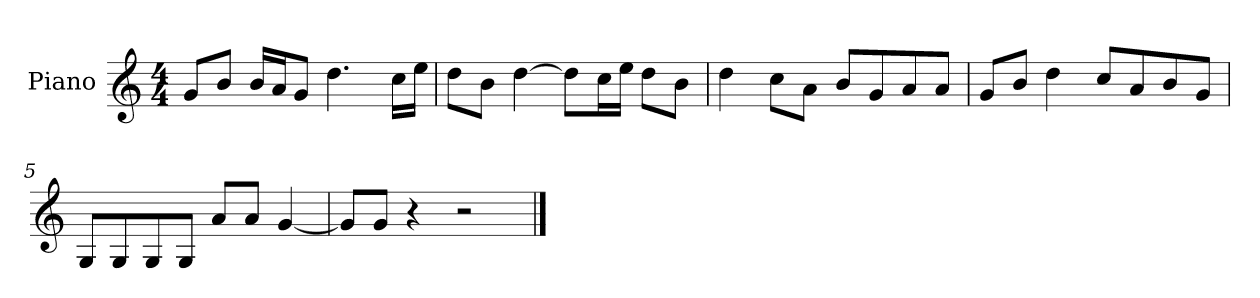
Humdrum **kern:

**kern
*part1
*staff1
*I"Piano
*I'P-no
*clefG2
*k[]
*M4/4
*MM90
=1
8g/L
8b/J
16b/LL
16a/J
8g/J
4.dd\
16cc\LL
16ee\JJ
=2
8dd\L
8b\J
[4dd\
8dd\L]
16cc\L
16ee\JJ
8dd\L
8b\J
=3
4dd\
8cc\L
8a\J
8b/L
8g/
8a/
8a/J
=4
8g/L
8b/J
4dd\
8cc/L
8a/
8b/
8g/J
=5
8G/L
8G/
8G/
8G/J
8a/L
8a/J
[4g/
!!LO:LB:g=z
=6
8g/L]
8g/J
4r
2r
==
*-
